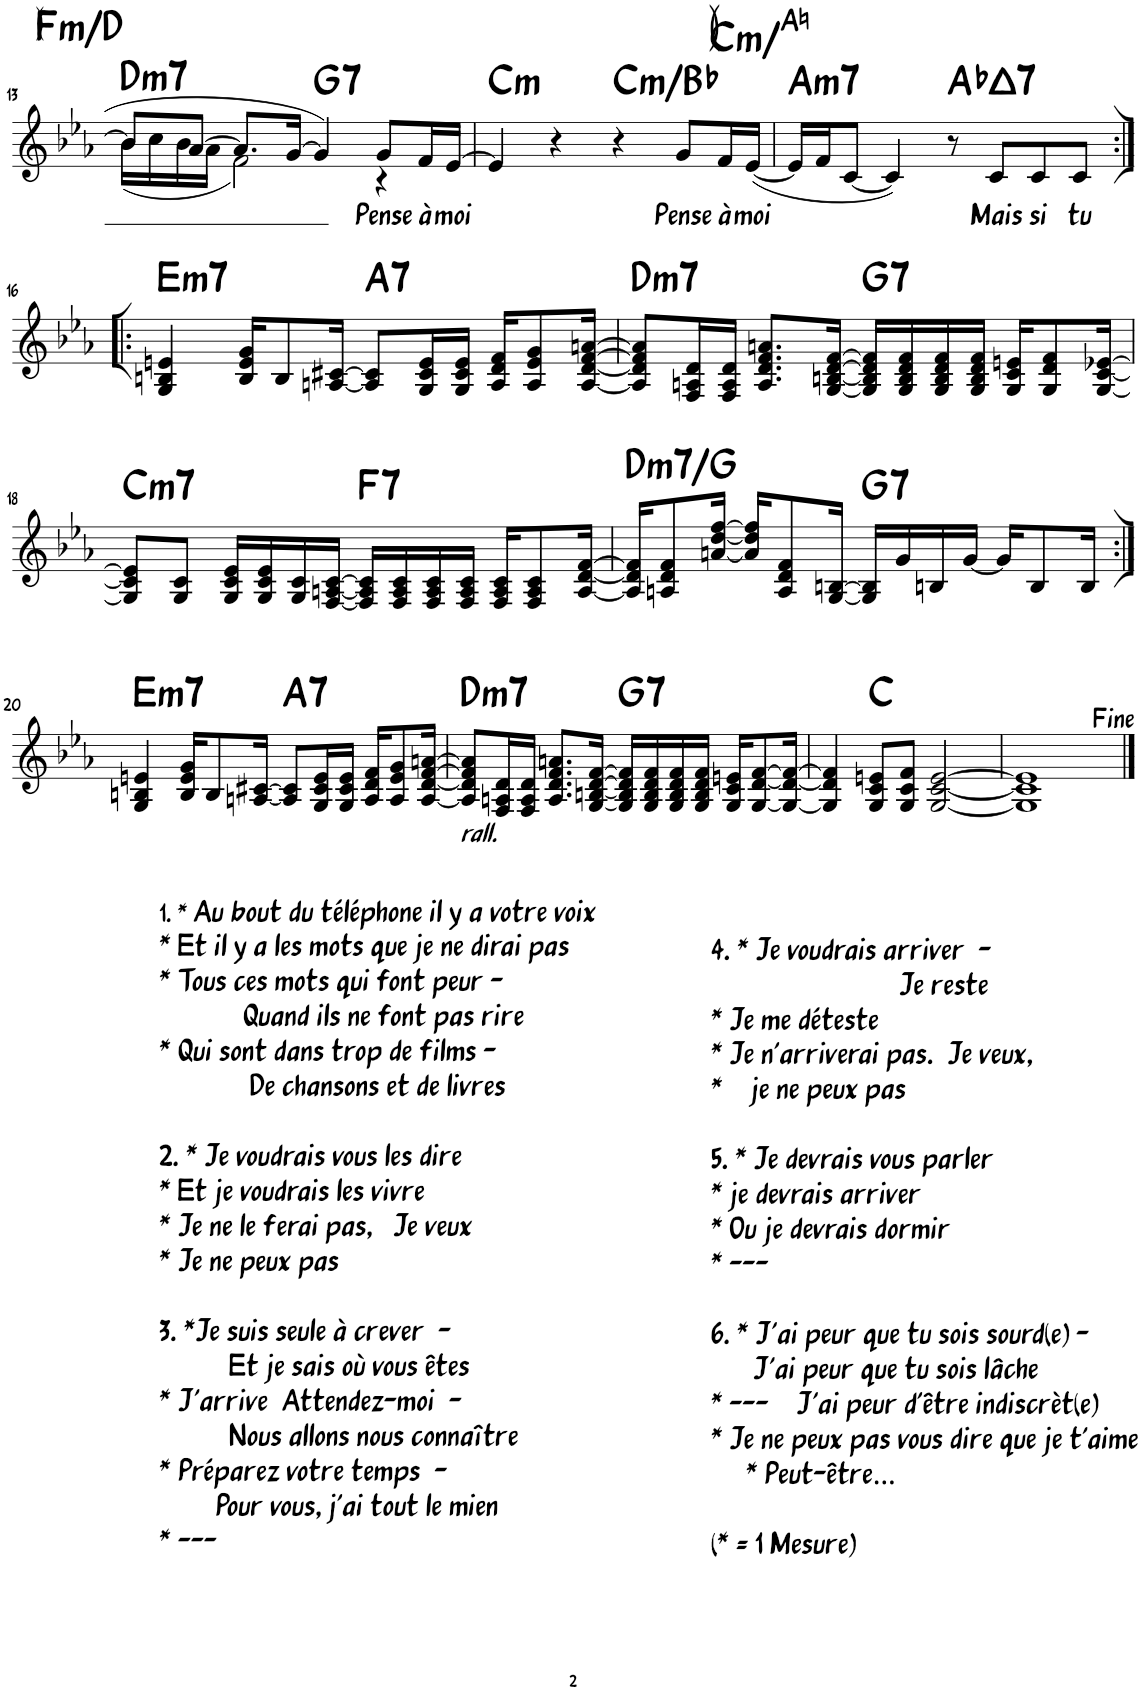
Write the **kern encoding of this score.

**kern	**text	**harte
*part1	*part1	*part1
*staff1	*staff1	*
*I"Piano	*	*
*I'Pno.	*	*
!!LO:PB:g=z
*clefG2	*	*
*k[b-e-a-]	*	*
*M4/4	*	*
=13	=13	=13
*^	*	*
!	!	!	!LO:H:kt=m7
8b-/L]	(16b-\LL	.	D:min7
.	16cc\	.	.
[8a-/J	16b-\	.	.
.	16a-\JJ	.	.
!	!	!	!LO:H:kt=m
8.a-/L]	2f\)	.	F:min/6
[16g/Jk	.	.	.
!	!	!	!LO:H:kt=7
4g/]	.	.	G:7
!	!	!LO:LY:b	!
8g/L	4r	Pense	.
!	!	!LO:LY:b	!
16f/L	.	à	.
!	!	!LO:LY:b	!
[16e-/JJ	.	moi	.
*v	*v	*	*
=14	=14	=14
!	!	!LO:H:kt=m
4e-/]	.	C:min
4r	.	.
!	!	!LO:H:kt=m
4r	.	C:min/b7
!	!LO:LY:b	!
8g/L	Pense	.
!	!LO:LY:b	!
16f/L	à	.
!	!LO:LY:b	!
([16e-/JJ	moi	.
=15	=15	=15
!	!	!LO:H:kt=m7
16e-/LL]	.	A:min7
16f/J	.	.
[8c/J	.	.
!	!	!LO:H:kt=m
4c/])	.	C:min
!	!	!LO:H:kt=7
8r	.	Ab:maj7
!	!LO:LY:b	!
8c/L	Mais	.
!	!LO:LY:b	!
8c/	si	.
!	!LO:LY:b	!
8c/J	tu	.
!!LO:LB:g=z
=16:|!|:	=16:|!|:	=16:|!|:
!	!	!LO:H:kt=m7
4G/ 4Bn/ 4en/	.	E:min7
16B/ 16e/ 16g/KL	.	.
8B/	.	.
[16An/ [16c#X/Jk	.	.
!	!	!LO:H:kt=7
8A/] 8c#/]L	.	A:7
16G/ 16c#/ 16e/L	.	.
16G/ 16c#/ 16e/JJ	.	.
16A/ 16d/ 16f/KL	.	.
8A/ 8e/ 8g/	.	.
[16A/ [16d/ [16f/ [16an/Jk	.	.
=17	=17	=17
!	!	!LO:H:kt=m7
8A/] 8d/] 8f/] 8a/]L	.	D:min7
16F/ 16An/ 16d/L	.	.
16F/ 16A/ 16d/JJ	.	.
8.A/ 8.d/ 8.f/ 8.an/L	.	.
[16G/ [16Bn/ [16d/ [16f/Jk	.	.
!	!	!LO:H:kt=7
16G/] 16B/] 16d/] 16f/]LL	.	G:7
16G/ 16B/ 16d/ 16f/	.	.
16G/ 16B/ 16d/ 16f/	.	.
16G/ 16B/ 16d/ 16f/JJ	.	.
16G/ 16c/ 16en/KL	.	.
8G/ 8d/ 8f/	.	.
[16G/ [16c/ [16e-X/Jk	.	.
!!LO:LB:g=z
=18	=18	=18
!	!	!LO:H:kt=m7
8G/] 8c/] 8e-/]L	.	C:min7
8G/ 8c/J	.	.
16G/ 16c/ 16e-/LL	.	.
16G/ 16c/ 16e-/	.	.
16G/ 16c/	.	.
[16F/ [16An/ [16c/JJ	.	.
!	!	!LO:H:kt=7
16F/] 16A/] 16c/]LL	.	F:7
16F/ 16A/ 16c/	.	.
16F/ 16A/ 16c/	.	.
16F/ 16A/ 16c/JJ	.	.
16F/ 16A/ 16c/KL	.	.
8F/ 8A/ 8c/	.	.
[16A/ [16d/ [16f/Jk	.	.
=19	=19	=19
!	!	!LO:H:kt=m7
16A/] 16d/] 16f/]KL	.	D:min7/4
8An/ 8d/ 8f/	.	.
[16an/ [16dd/ [16ff/Jk	.	.
16a/] 16dd/] 16ff/]KL	.	.
8A/ 8d/ 8f/	.	.
[16G/ [16Bn/Jk	.	.
!	!	!LO:H:kt=7
16G/] 16B/]LL	.	G:7
16g/	.	.
16Bn/	.	.
[16g/JJ	.	.
16g/KL]	.	.
8B/	.	.
16B/Jk	.	.
!!LO:LB:g=z
=20:|!	=20:|!	=20:|!
!	!	!LO:H:kt=m7
4G/ 4Bn/ 4en/	.	E:min7
16B/ 16e/ 16g/KL	.	.
8B/	.	.
[16An/ [16c#X/Jk	.	.
!	!	!LO:H:kt=7
8A/] 8c#/]L	.	A:7
16G/ 16c#/ 16e/L	.	.
16G/ 16c#/ 16e/JJ	.	.
16A/ 16d/ 16f/KL	.	.
8A/ 8e/ 8g/	.	.
[16A/ [16d/ [16f/ [16an/Jk	.	.
=21	=21	=21
!LO:TX:b:i:t=rall.	!	!LO:H:kt=m7
8A/] 8d/] 8f/] 8a/]L	.	D:min7
16F/ 16An/ 16d/L	.	.
16F/ 16A/ 16d/JJ	.	.
8.A/ 8.d/ 8.f/ 8.an/L	.	.
[16G/ [16Bn/ [16d/ [16f/Jk	.	.
!	!	!LO:H:kt=7
16G/] 16B/] 16d/] 16f/]LL	.	G:7
16G/ 16B/ 16d/ 16f/	.	.
16G/ 16B/ 16d/ 16f/	.	.
16G/ 16B/ 16d/ 16f/JJ	.	.
16G/ 16c/ 16en/KL	.	.
[8G/ [8d/ [8f/	.	.
16G/_ 16d/_ 16f/_Jk	.	.
=22	=22	=22
4G/] 4d/] 4f/]	.	.
8G/ 8c/ 8en/L	.	C:maj
8G/ 8c/ 8f/J	.	.
[2G/ [2c/ [2e/	.	.
=23	=23	=23
1G] 1c] 1e]	.	.
==	==	==
*-	*-	*-
